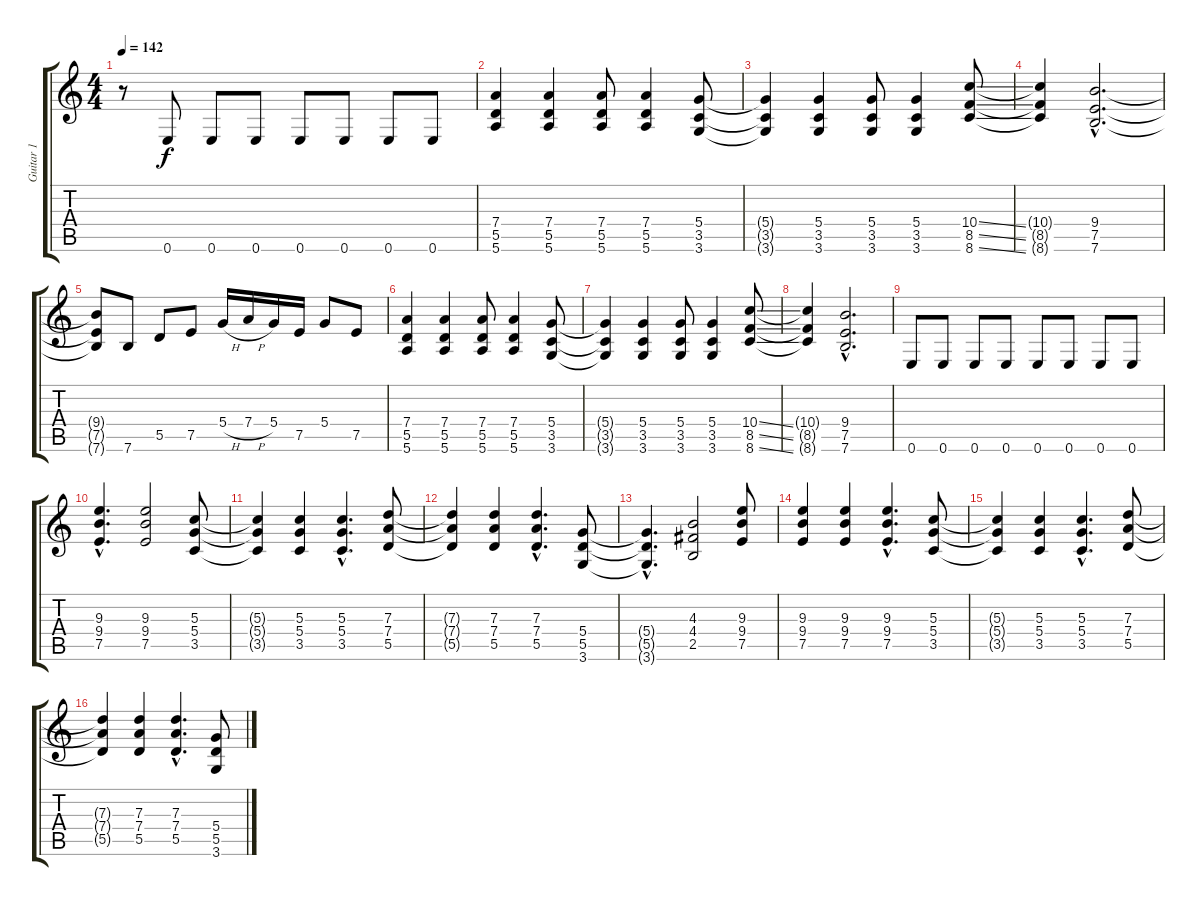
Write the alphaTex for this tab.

\track ("Guitar 1" "Guitar 1") {instrument overdrivenguitar}
\staff {score tabs}
\tuning (E4 B3 G3 D3 A2 E2) {hide}
\ts (4 4)
\tempo 142
\clef g2
\ks c
r.8{dy f} 0.6.8 0.6.8 0.6.8 0.6.8 0.6.8 0.6.8 0.6.8 |
(7.4 5.5 5.6).4 (7.4 5.5 5.6).4 (7.4 5.5 5.6).8 (7.4 5.5 5.6).4 (5.4 3.5 3.6).8 |
(5.4{t} 3.5{t} 3.6{t}).4 (5.4 3.5 3.6).4 (5.4 3.5 3.6).8 (5.4 3.5 3.6).4 (10.4{ss} 8.5{ss} 8.6{ss}).8 |
(10.4{t} 8.5{t} 8.6{t}).4 (9.4{hac} 7.5{hac} 7.6{hac}).2{d} |
(9.4{t} 7.5{t} 7.6{t}).8 7.6.8 5.5.8 7.5.8 5.4{h}.16 7.4{h}.16 5.4.16 7.5.16 5.4.8 7.5.8 |
(7.4 5.5 5.6).4 (7.4 5.5 5.6).4 (7.4 5.5 5.6).8 (7.4 5.5 5.6).4 (5.4 3.5 3.6).8 |
(5.4{t} 3.5{t} 3.6{t}).4 (5.4 3.5 3.6).4 (5.4 3.5 3.6).8 (5.4 3.5 3.6).4 (10.4{ss} 8.5{ss} 8.6{ss}).8 |
(10.4{t} 8.5{t} 8.6{t}).4 (9.4{hac} 7.5{hac} 7.6{hac}).2{d} |
0.6.8 0.6.8 0.6.8 0.6.8 0.6.8 0.6.8 0.6.8 0.6.8 |
(9.3{hac} 9.4{hac} 7.5{hac}).4{d volume 12} (9.3 9.4 7.5).2 (5.3 5.4 3.5).8 |
(5.3{t} 5.4{t} 3.5{t}).4 (5.3 5.4 3.5).4 (5.3{hac} 5.4{hac} 3.5{hac}).4{d} (7.3 7.4 5.5).8 |
(7.3{t} 7.4{t} 5.5{t}).4 (7.3 7.4 5.5).4 (7.3{hac} 7.4{hac} 5.5{hac}).4{d} (5.4 5.5 3.6).8 |
(5.4{hac t} 5.5{hac t} 3.6{hac t}).4{d} (4.3 4.4 2.5).2 (9.3 9.4 7.5).8 |
(9.3 9.4 7.5).4 (9.3 9.4 7.5).4 (9.3{hac} 9.4{hac} 7.5{hac}).4{d} (5.3 5.4 3.5).8 |
(5.3{t} 5.4{t} 3.5{t}).4 (5.3 5.4 3.5).4 (5.3{hac} 5.4{hac} 3.5{hac}).4{d} (7.3 7.4 5.5).8 |
(7.3{t} 7.4{t} 5.5{t}).4 (7.3 7.4 5.5).4 (7.3{hac} 7.4{hac} 5.5{hac}).4{d} (5.4 5.5 3.6).8
